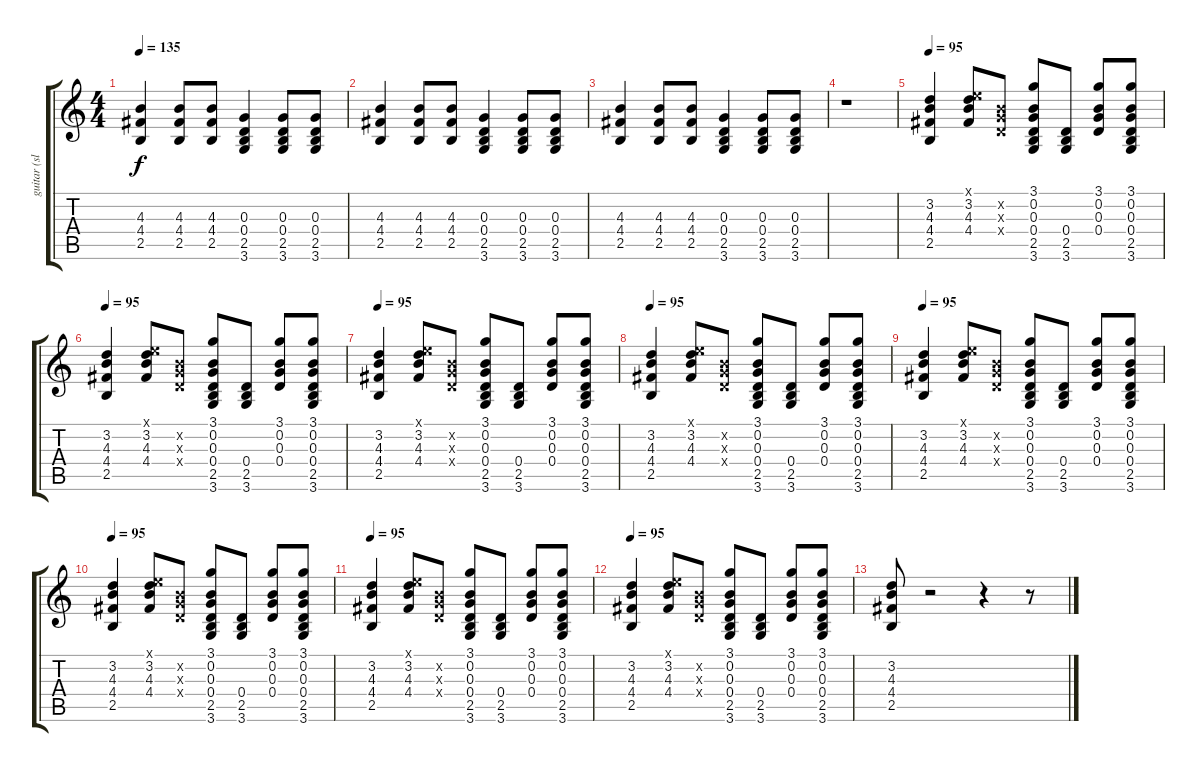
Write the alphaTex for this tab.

\track ("guitar (slide)" "guitar (sl") {instrument overdrivenguitar}
\staff {score tabs}
\tuning (E4 B3 G3 D3 A2 E2) {hide}
\ts (4 4)
\tempo 135
\clef g2
\ks c
(4.3 4.4 2.5).4{dy f} (4.3 4.4 2.5).8 (4.3 4.4 2.5).8 (0.3 0.4 2.5 3.6).4 (0.3 0.4 2.5 3.6).8 (0.3 0.4 2.5 3.6).8 |
(4.3 4.4 2.5).4 (4.3 4.4 2.5).8 (4.3 4.4 2.5).8 (0.3 0.4 2.5 3.6).4 (0.3 0.4 2.5 3.6).8 (0.3 0.4 2.5 3.6).8 |
(4.3 4.4 2.5).4 (4.3 4.4 2.5).8 (4.3 4.4 2.5).8 (0.3 0.4 2.5 3.6).4 (0.3 0.4 2.5 3.6).8 (0.3 0.4 2.5 3.6).8 |
r.1 |
\tempo 95
(3.2 4.3 4.4 2.5).4{balance 0} (0.1{x} 3.2 4.3 4.4).8 (0.2{x} 0.3{x} 0.4{x}).8 (3.1 0.2 0.3 0.4 2.5 3.6).8 (0.4 2.5 3.6).8 (3.1 0.2 0.3 0.4).8 (3.1 0.2 0.3 0.4 2.5 3.6).8 |
\tempo 95
(3.2 4.3 4.4 2.5).4{balance 8} (0.1{x} 3.2 4.3 4.4).8 (0.2{x} 0.3{x} 0.4{x}).8 (3.1 0.2 0.3 0.4 2.5 3.6).8 (0.4 2.5 3.6).8 (3.1 0.2 0.3 0.4).8 (3.1 0.2 0.3 0.4 2.5 3.6).8 |
\tempo 95
(3.2 4.3 4.4 2.5).4{balance 8} (0.1{x} 3.2 4.3 4.4).8 (0.2{x} 0.3{x} 0.4{x}).8 (3.1 0.2 0.3 0.4 2.5 3.6).8 (0.4 2.5 3.6).8 (3.1 0.2 0.3 0.4).8 (3.1 0.2 0.3 0.4 2.5 3.6).8 |
\tempo 95
(3.2 4.3 4.4 2.5).4{balance 8} (0.1{x} 3.2 4.3 4.4).8 (0.2{x} 0.3{x} 0.4{x}).8 (3.1 0.2 0.3 0.4 2.5 3.6).8 (0.4 2.5 3.6).8 (3.1 0.2 0.3 0.4).8 (3.1 0.2 0.3 0.4 2.5 3.6).8 |
\tempo 95
(3.2 4.3 4.4 2.5).4{balance 8} (0.1{x} 3.2 4.3 4.4).8 (0.2{x} 0.3{x} 0.4{x}).8 (3.1 0.2 0.3 0.4 2.5 3.6).8 (0.4 2.5 3.6).8 (3.1 0.2 0.3 0.4).8 (3.1 0.2 0.3 0.4 2.5 3.6).8 |
\tempo 95
(3.2 4.3 4.4 2.5).4{balance 8} (0.1{x} 3.2 4.3 4.4).8 (0.2{x} 0.3{x} 0.4{x}).8 (3.1 0.2 0.3 0.4 2.5 3.6).8 (0.4 2.5 3.6).8 (3.1 0.2 0.3 0.4).8 (3.1 0.2 0.3 0.4 2.5 3.6).8 |
\tempo 95
(3.2 4.3 4.4 2.5).4{balance 8} (0.1{x} 3.2 4.3 4.4).8 (0.2{x} 0.3{x} 0.4{x}).8 (3.1 0.2 0.3 0.4 2.5 3.6).8 (0.4 2.5 3.6).8 (3.1 0.2 0.3 0.4).8 (3.1 0.2 0.3 0.4 2.5 3.6).8 |
\tempo 95
(3.2 4.3 4.4 2.5).4{balance 8} (0.1{x} 3.2 4.3 4.4).8 (0.2{x} 0.3{x} 0.4{x}).8 (3.1 0.2 0.3 0.4 2.5 3.6).8 (0.4 2.5 3.6).8 (3.1 0.2 0.3 0.4).8 (3.1 0.2 0.3 0.4 2.5 3.6).8 |
(3.2 4.3 4.4 2.5).8 r.2 r.4 r.8
